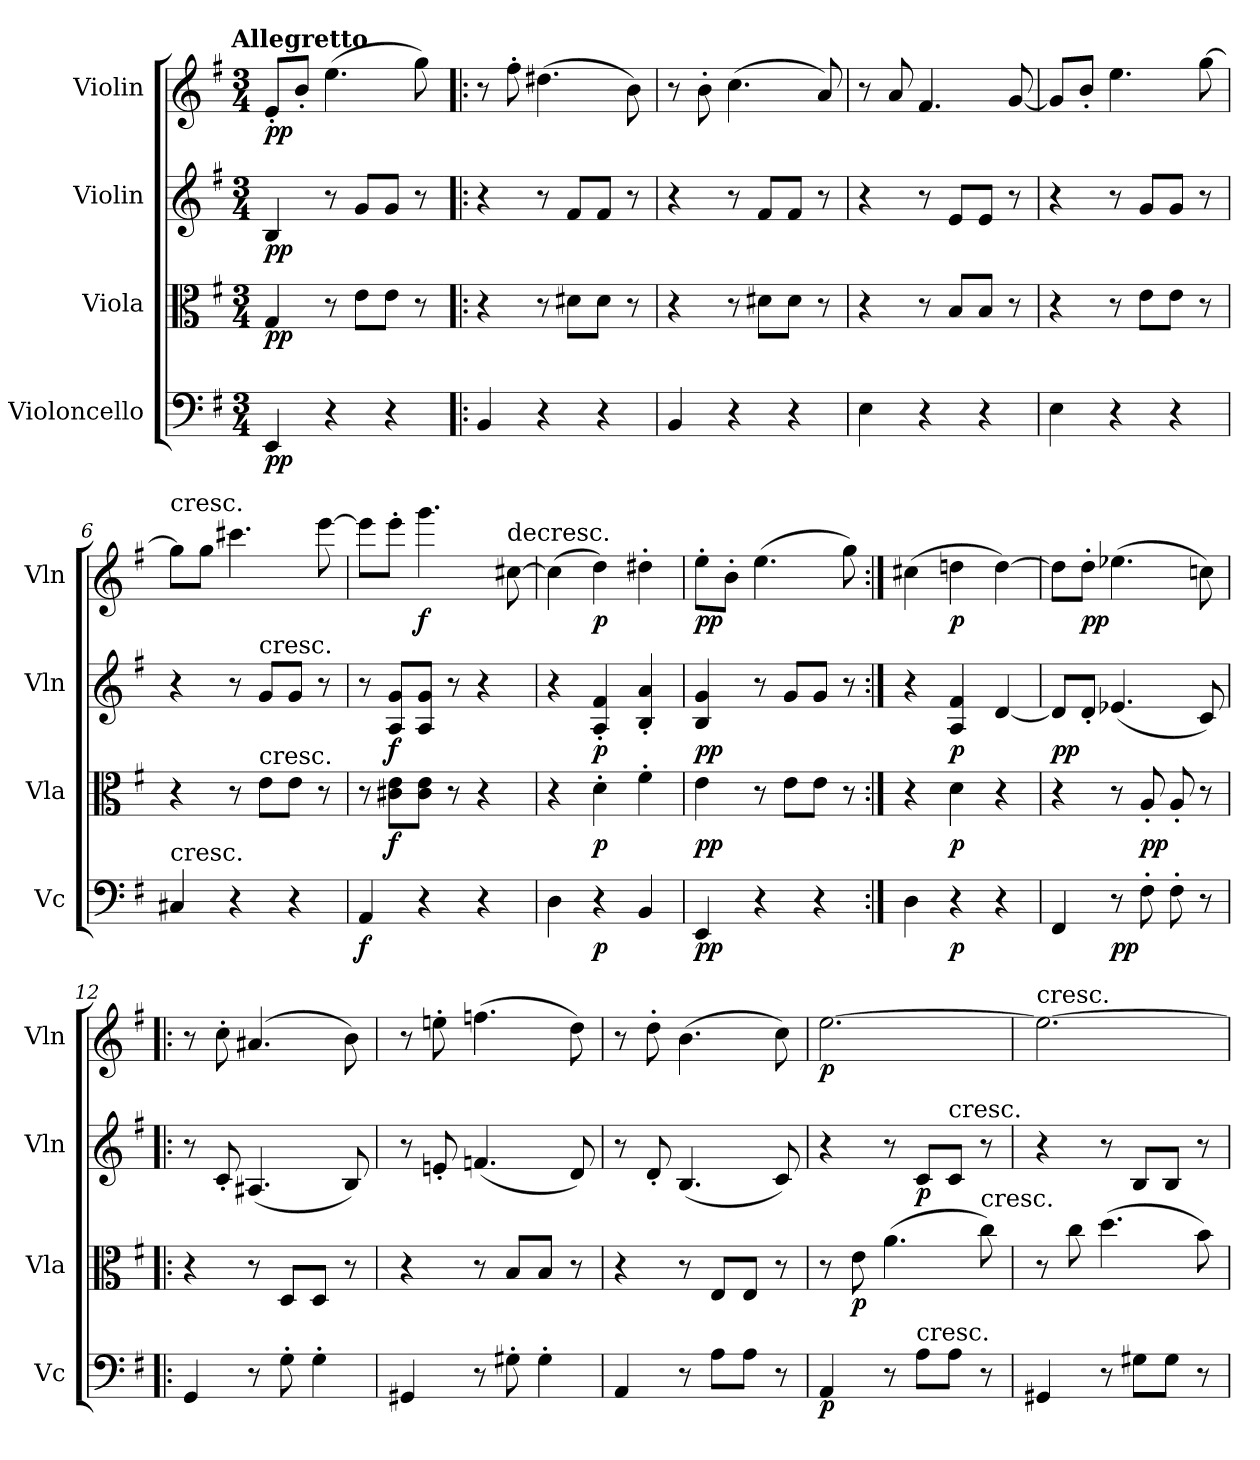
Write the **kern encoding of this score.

**kern	**dynam	**kern	**dynam	**kern	**dynam	**kern	**dynam
*part4	*part4	*part3	*part3	*part2	*part2	*part1	*part1
*staff4	*staff4	*staff3	*staff3	*staff2	*staff2	*staff1	*staff1
*I"Violoncello	*	*I"Viola	*	*I"Violin	*	*I"Violin	*
*I'Vc	*	*I'Vla	*	*I'Vln	*	*I'Vln	*
*clefF4	*	*clefC3	*	*clefG2	*	*clefG2	*
*k[f#]	*	*k[f#]	*	*k[f#]	*	*k[f#]	*
*e:	*	*e:	*	*e:	*	*e:	*
!!LO:TX:omd:t=Allegretto
*M3/4	*	*M3/4	*	*M3/4	*	*M3/4	*
*MM100	*	*MM100	*	*MM100	*	*MM100	*
=1	=1	=1	=1	=1	=1	=1	=1
4EE/	pp	4G/	pp	4B/	pp	8e'/L	pp
.	.	.	.	.	.	8b'/J	.
4r	.	8r	.	8r	.	(4.ee\	.
.	.	8e\L	.	8g/L	.	.	.
4r	.	8e\J	.	8g/J	.	.	.
.	.	8r	.	8r	.	8gg\)	.
=2!|:	=2!|:	=2!|:	=2!|:	=2!|:	=2!|:	=2!|:	=2!|:
4BB/	.	4r	.	4r	.	8r	.
.	.	.	.	.	.	8ff#'\	.
4r	.	8r	.	8r	.	(4.dd#X\	.
.	.	8d#X\L	.	8f#/L	.	.	.
4r	.	8d#\J	.	8f#/J	.	.	.
.	.	8r	.	8r	.	8b\)	.
=3	=3	=3	=3	=3	=3	=3	=3
4BB/	.	4r	.	4r	.	8r	.
.	.	.	.	.	.	8b'\	.
4r	.	8r	.	8r	.	(4.cc\	.
.	.	8d#X\L	.	8f#/L	.	.	.
4r	.	8d#\J	.	8f#/J	.	.	.
.	.	8r	.	8r	.	8a/)	.
=4	=4	=4	=4	=4	=4	=4	=4
4E\	.	4r	.	4r	.	8r	.
.	.	.	.	.	.	8a/	.
4r	.	8r	.	8r	.	4.f#/	.
.	.	8B/L	.	8e/L	.	.	.
4r	.	8B/J	.	8e/J	.	.	.
.	.	8r	.	8r	.	[8g/	.
=5	=5	=5	=5	=5	=5	=5	=5
4E\	.	4r	.	4r	.	8g/L]	.
.	.	.	.	.	.	8b'/J	.
4r	.	8r	.	8r	.	4.ee\	.
.	.	8e\L	.	8g/L	.	.	.
4r	.	8e\J	.	8g/J	.	.	.
.	.	8r	.	8r	.	[8gg\	.
=6	=6	=6	=6	=6	=6	=6	=6
!	!	!	!	!	!	!LO:TX:t=cresc.	!
!LO:TX:t=cresc.	!	!	!	!	!	!	!
4C#X/	.	4r	.	4r	.	8gg\L]	.
.	.	.	.	.	.	8gg\J	.
4r	.	8r	.	8r	.	4.ccc#X\	.
!	!	!	!	!LO:TX:t=cresc.	!	!	!
!	!	!LO:TX:t=cresc.	!	!	!	!	!
.	.	8e\L	.	8g/L	.	.	.
4r	.	8e\J	.	8g/J	.	.	.
.	.	8r	.	8r	.	[8eee\	.
=7	=7	=7	=7	=7	=7	=7	=7
4AA/	f	8r	.	8r	.	8eee\L]	.
.	.	8c#X\ 8e\L	f	8A/ 8g/L	f	8eee'\J	.
4r	.	8c#\ 8e\J	.	8A/ 8g/J	.	4.ggg\	f
.	.	8r	.	8r	.	.	.
4r	.	4r	.	4r	.	.	.
!	!	!	!	!	!	!LO:TX:t=decresc.	!
.	.	.	.	.	.	[8cc#X\	.
=8	=8	=8	=8	=8	=8	=8	=8
4D\	.	4r	.	4r	.	(4cc#\]	.
4r	p	4d'\	p	4A'/ 4f#'/	p	4dd\)	p
4BB/	.	4f#'\	.	4B'/ 4a'/	.	4dd#X'\	.
=9	=9	=9	=9	=9	=9	=9	=9
4EE/	pp	4e\	pp	4B/ 4g/	pp	8ee'\L	pp
.	.	.	.	.	.	8b'\J	.
4r	.	8r	.	8r	.	(4.ee\	.
.	.	8e\L	.	8g/L	.	.	.
4r	.	8e\J	.	8g/J	.	.	.
.	.	8r	.	8r	.	8gg\)	.
=10:|!	=10:|!	=10:|!	=10:|!	=10:|!	=10:|!	=10:|!	=10:|!
4D\	.	4r	.	4r	.	(4cc#X\	.
4r	p	4d\	p	4A/ 4f#/	p	4ddn\	p
4r	.	4r	.	[4d/	.	[4dd\)	.
=11	=11	=11	=11	=11	=11	=11	=11
4FF#/	.	4r	.	8d/L]	pp	8dd\L]	.
.	.	.	.	8d'/J	.	8dd'\J	pp
8r	pp	8r	.	(4.e-X/	.	(4.ee-X\	.
8F#'\	.	8A'/	pp	.	.	.	.
8F#'\	.	8A'/	.	.	.	.	.
8r	.	8r	.	8c/)	.	8ccn\)	.
=12!|:	=12!|:	=12!|:	=12!|:	=12!|:	=12!|:	=12!|:	=12!|:
4GG/	.	4r	.	8r	.	8r	.
.	.	.	.	8c'/	.	8cc'\	.
8r	.	8r	.	(4.A#X/	.	(4.a#X/	.
8G'\	.	8D/L	.	.	.	.	.
4G'\	.	8D/J	.	.	.	.	.
.	.	8r	.	8B/)	.	8b\)	.
=13	=13	=13	=13	=13	=13	=13	=13
4GG#X/	.	4r	.	8r	.	8r	.
.	.	.	.	8en'/	.	8een'\	.
8r	.	8r	.	(4.fn/	.	(4.ffn\	.
8G#X'\	.	8B/L	.	.	.	.	.
4G#'\	.	8B/J	.	.	.	.	.
.	.	8r	.	8d/)	.	8dd\)	.
=14	=14	=14	=14	=14	=14	=14	=14
4AA/	.	4r	.	8r	.	8r	.
.	.	.	.	8d'/	.	8dd'\	.
8r	.	8r	.	(4.B/	.	(4.b\	.
8A\L	.	8E/L	.	.	.	.	.
8A\J	.	8E/J	.	.	.	.	.
8r	.	8r	.	8c/)	.	8cc\)	.
=15	=15	=15	=15	=15	=15	=15	=15
4AA/	p	8r	.	4r	.	[2.ee\	p
.	.	8e\	p	.	.	.	.
8r	.	(4.a\	.	8r	.	.	.
!LO:TX:t=cresc.	!	!	!	!	!	!	!
8A\L	.	.	.	8c/L	p	.	.
!	!	!	!	!LO:TX:t=cresc.	!	!	!
8A\J	.	.	.	8c/J	.	.	.
!	!	!LO:TX:t=cresc.	!	!	!	!	!
8r	.	8cc\)	.	8r	.	.	.
=16	=16	=16	=16	=16	=16	=16	=16
!	!	!	!	!	!	!LO:TX:t=cresc.	!
4GG#X/	.	8r	.	4r	.	2.ee\_	.
.	.	8cc\	.	.	.	.	.
8r	.	(4.dd\	.	8r	.	.	.
8G#X\L	.	.	.	8B/L	.	.	.
8G#\J	.	.	.	8B/J	.	.	.
8r	.	8b\)	.	8r	.	.	.
=	=	=	=	=	=	=	=
*-	*-	*-	*-	*-	*-	*-	*-
